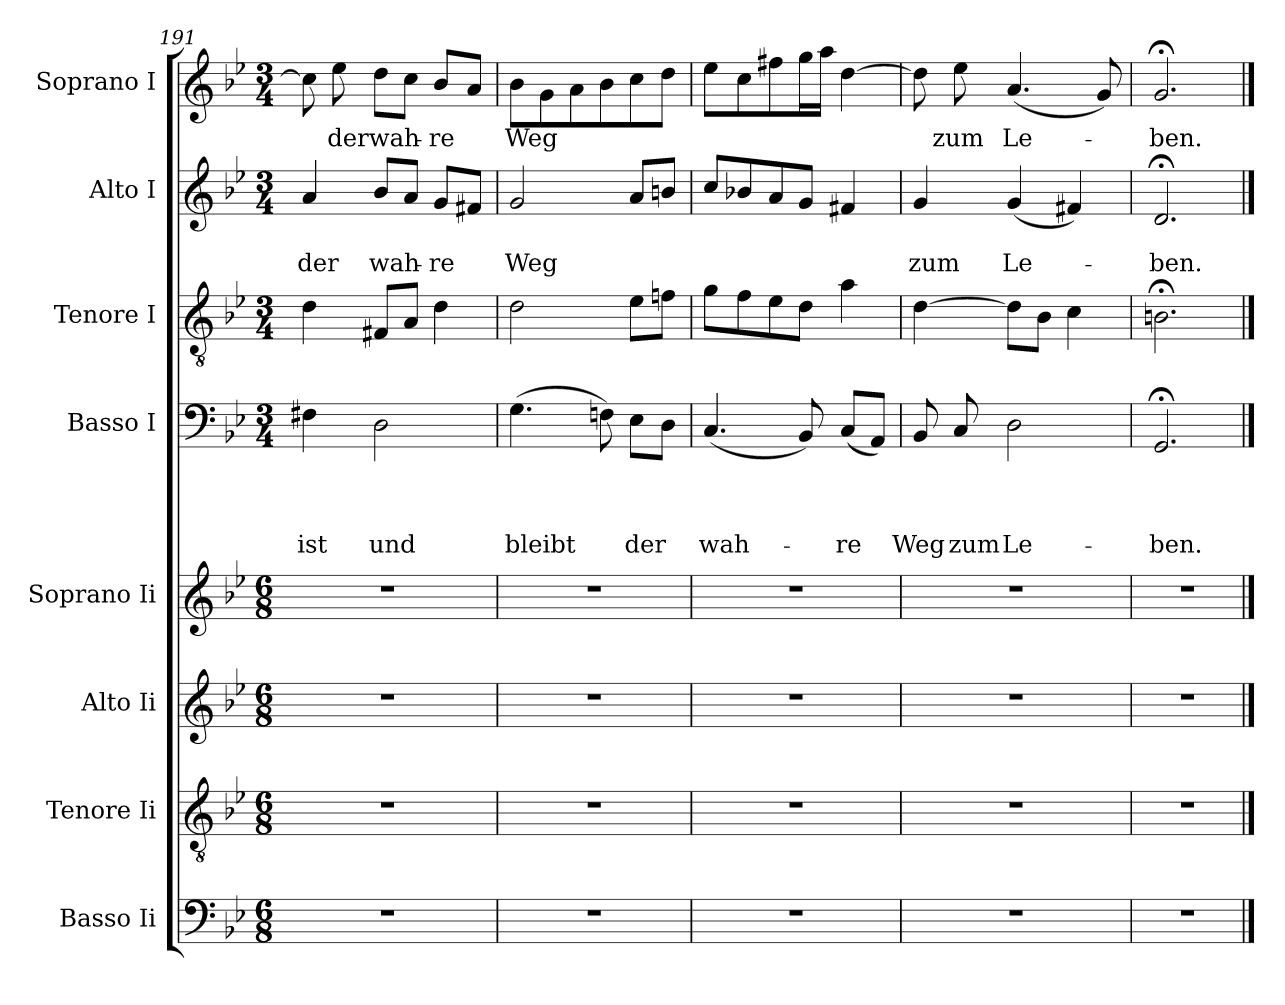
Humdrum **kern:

**kern	**kern	**kern	**kern	**kern	**text	**text	**text	**text	**kern	**kern	**text	**text	**kern	**text
*part8	*part7	*part6	*part5	*part4	*part4	*part4	*part4	*part4	*part3	*part2	*part2	*part2	*part1	*part1
*staff8	*staff7	*staff6	*staff5	*staff4	*staff4	*staff4	*staff4	*staff4	*staff3	*staff2	*staff2	*staff2	*staff1	*staff1
*I"Basso Ii	*I"Tenore Ii	*I"Alto Ii	*I"Soprano Ii	*I"Basso I	*	*	*	*	*I"Tenore I	*I"Alto I	*	*	*I"Soprano I	*
*clefF4	*clefGv2	*clefG2	*clefG2	*clefF4	*	*	*	*	*clefGv2	*clefG2	*	*	*clefG2	*
*k[b-e-]	*k[b-e-]	*k[b-e-]	*k[b-e-]	*k[b-e-]	*	*	*	*	*k[b-e-]	*k[b-e-]	*	*	*k[b-e-]	*
*B-:	*B-:	*B-:	*B-:	*B-:	*	*	*	*	*B-:	*B-:	*	*	*B-:	*
*M6/8	*M6/8	*M6/8	*M6/8	*M3/4	*	*	*	*	*M3/4	*M3/4	*	*	*M3/4	*
=191	=191	=191	=191	=191	=191	=191	=191	=191	=191	=191	=191	=191	=191	=191
!	!	!	!	!	!	!	!	!LO:LY:b	!	!	!	!LO:LY:b	!	!
2.r	2.r	2.r	2.r	4F#X\	.	.	.	ist	4d\	4a/	.	der	8cc\]	.
!	!	!	!	!	!	!	!	!	!	!	!	!	!	!LO:LY:b
.	.	.	.	.	.	.	.	.	.	.	.	.	8ee-\	der
!	!	!	!	!	!	!	!	!LO:LY:b	!	!	!	!LO:LY:b	!	!LO:LY:b
.	.	.	.	2D\	.	.	.	und	8F#X/L	8b-/L	.	wah-	8dd\L	wah-
.	.	.	.	.	.	.	.	.	8A/J	8a/J	.	.	8cc\J	.
!	!	!	!	!	!	!	!	!	!	!	!	!LO:LY:b	!	!LO:LY:b
.	.	.	.	.	.	.	.	.	4d\	8g/L	.	-re	8b-/L	-re
.	.	.	.	.	.	.	.	.	.	8f#X/J	.	.	8a/J	.
=192	=192	=192	=192	=192	=192	=192	=192	=192	=192	=192	=192	=192	=192	=192
!	!	!	!	!	!	!	!	!LO:LY:b	!	!	!	!LO:LY:b	!	!LO:LY:b
2.r	2.r	2.r	2.r	(>4.G\	.	.	.	bleibt	2d\	2g/	.	Weg	8b-\L	Weg
.	.	.	.	.	.	.	.	.	.	.	.	.	8g\	.
.	.	.	.	.	.	.	.	.	.	.	.	.	8a\	.
.	.	.	.	8Fn\)	.	.	.	.	.	.	.	.	8b-\	.
!	!	!	!	!	!	!	!	!LO:LY:b	!	!	!	!	!	!
.	.	.	.	8E-\L	.	.	.	der	8e-\L	8a/L	.	.	8cc\	.
.	.	.	.	8D\J	.	.	.	.	8fn\J	8bn/J	.	.	8dd\J	.
=193	=193	=193	=193	=193	=193	=193	=193	=193	=193	=193	=193	=193	=193	=193
!	!	!	!	!	!	!	!	!LO:LY:b	!	!	!	!	!	!
2.r	2.r	2.r	2.r	(<4.C/	.	.	.	wah-	8g\L	8cc/L	.	.	8ee-\L	.
.	.	.	.	.	.	.	.	.	8f\	8b-X/	.	.	8cc\	.
.	.	.	.	.	.	.	.	.	8e-\	8a/	.	.	8ff#X\	.
.	.	.	.	8BB-/)	.	.	.	.	8d\J	8g/J	.	.	16gg\L	.
.	.	.	.	.	.	.	.	.	.	.	.	.	16aa\JJ	.
!	!	!	!	!	!	!	!	!LO:LY:b	!	!	!	!	!	!
.	.	.	.	(<8C/L	.	.	.	-re	4a\	4f#X/	.	.	[>4dd\	.
.	.	.	.	8AA/J)	.	.	.	.	.	.	.	.	.	.
=194	=194	=194	=194	=194	=194	=194	=194	=194	=194	=194	=194	=194	=194	=194
!	!	!	!	!	!	!	!	!LO:LY:b	!	!	!	!LO:LY:b	!	!
2.r	2.r	2.r	2.r	8BB-/	.	.	.	Weg	[>4d\	4g/	.	zum	8dd\]	.
!	!	!	!	!	!	!	!	!LO:LY:b	!	!	!	!	!	!LO:LY:b
.	.	.	.	8C/	.	.	.	zum	.	.	.	.	8ee-\	zum
!	!	!	!	!	!	!	!	!LO:LY:b	!	!	!	!LO:LY:b	!	!LO:LY:b
.	.	.	.	2D\	.	.	.	Le-	8d\L]	(<4g/	.	Le-	(<4.a/	Le-
.	.	.	.	.	.	.	.	.	8B-\J	.	.	.	.	.
.	.	.	.	.	.	.	.	.	4c\	4f#X/)	.	.	.	.
.	.	.	.	.	.	.	.	.	.	.	.	.	8g/)	.
=195	=195	=195	=195	=195	=195	=195	=195	=195	=195	=195	=195	=195	=195	=195
!	!	!	!	!	!	!	!	!LO:LY:b	!	!	!	!LO:LY:b	!	!LO:LY:b
2.r	2.r	2.r	2.r	2.GG;/	.	.	.	-ben.	2.Bn;<\	2.d;/	.	-ben.	2.g;/	-ben.
==	==	==	==	==	==	==	==	==	==	==	==	==	==	==
*-	*-	*-	*-	*-	*-	*-	*-	*-	*-	*-	*-	*-	*-	*-
